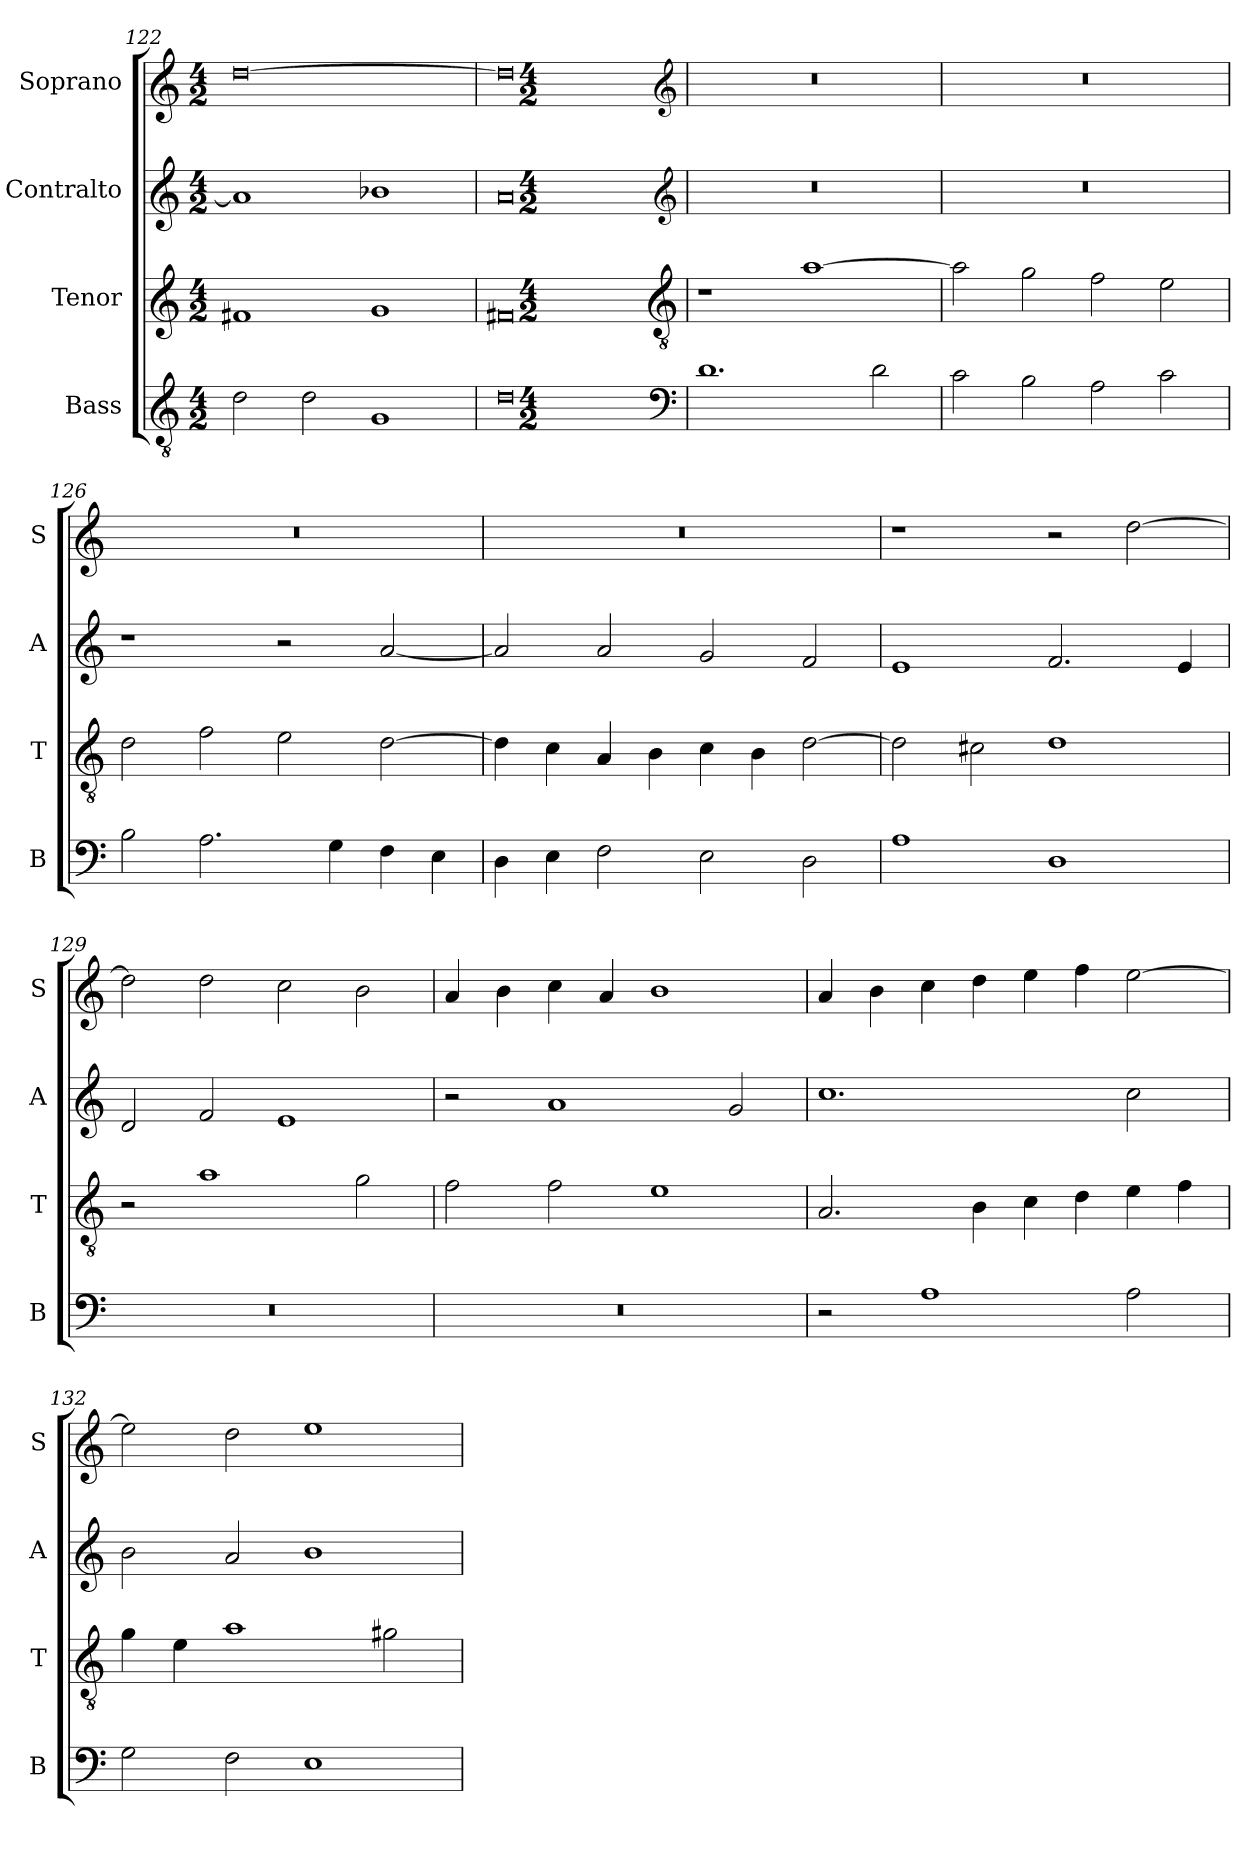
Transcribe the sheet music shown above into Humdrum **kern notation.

**kern	**kern	**kern	**kern
*part4	*part3	*part2	*part1
*staff4	*staff3	*staff2	*staff1
*I"Bass	*I"Tenor	*I"Contralto	*I"Soprano
*I'B	*I'T	*I'A	*I'S
*clefGv2	*clefG2	*clefG2	*clefG2
*k[]	*k[]	*k[]	*k[]
*D:dor	*D:dor	*D:dor	*D:dor
*M4/2	*M4/2	*M4/2	*M4/2
=122	=122	=122	=122
2d	1f#X	1a]	[0dd
2d	.	.	.
1G	1g	1b-X	.
=123	=123	=123	=123
0d	0f#X	0a	0dd]
*clefF4	*clefGv2	*clefG2	*clefG2
*k[]	*k[]	*k[]	*k[]
*D:dor	*D:dor	*D:dor	*D:dor
*M4/2	*M4/2	*M4/2	*M4/2
=124	=124	=124	=124
1.d	1r	0r	0r
.	[1a	.	.
2d	.	.	.
=125	=125	=125	=125
2c	2a]	0r	0r
2B	2g	.	.
2A	2f	.	.
2c	2e	.	.
=126	=126	=126	=126
2B	2d	1r	0r
2.A	2f	.	.
.	2e	2r	.
4G	.	.	.
4F	[2d	[2a	.
4E	.	.	.
=127	=127	=127	=127
4D	4d]	2a]	0r
4E	4c	.	.
2F	4A	2a	.
.	4B	.	.
2E	4c	2g	.
.	4B	.	.
2D	[2d	2f	.
=128	=128	=128	=128
1A	2d]	1e	1r
.	2c#X	.	.
1D	1d	2.f	2r
.	.	.	[2dd
.	.	4e	.
=129	=129	=129	=129
0r	2r	2d	2dd]
.	1a	2f	2dd
.	.	1e	2cc
.	2g	.	2b
=130	=130	=130	=130
0r	2f	2r	4a
.	.	.	4b
.	2f	1a	4cc
.	.	.	4a
.	1e	.	1b
.	.	2g	.
=131	=131	=131	=131
2r	2.A	1.cc	4a
.	.	.	4b
1A	.	.	4cc
.	4B	.	4dd
.	4c	.	4ee
.	4d	.	4ff
2A	4e	2cc	[2ee
.	4f	.	.
=132	=132	=132	=132
2G	4g	2b	2ee]
.	4e	.	.
2F	1a	2a	2dd
1E	.	1b	1ee
.	2g#X	.	.
=	=	=	=
*-	*-	*-	*-
